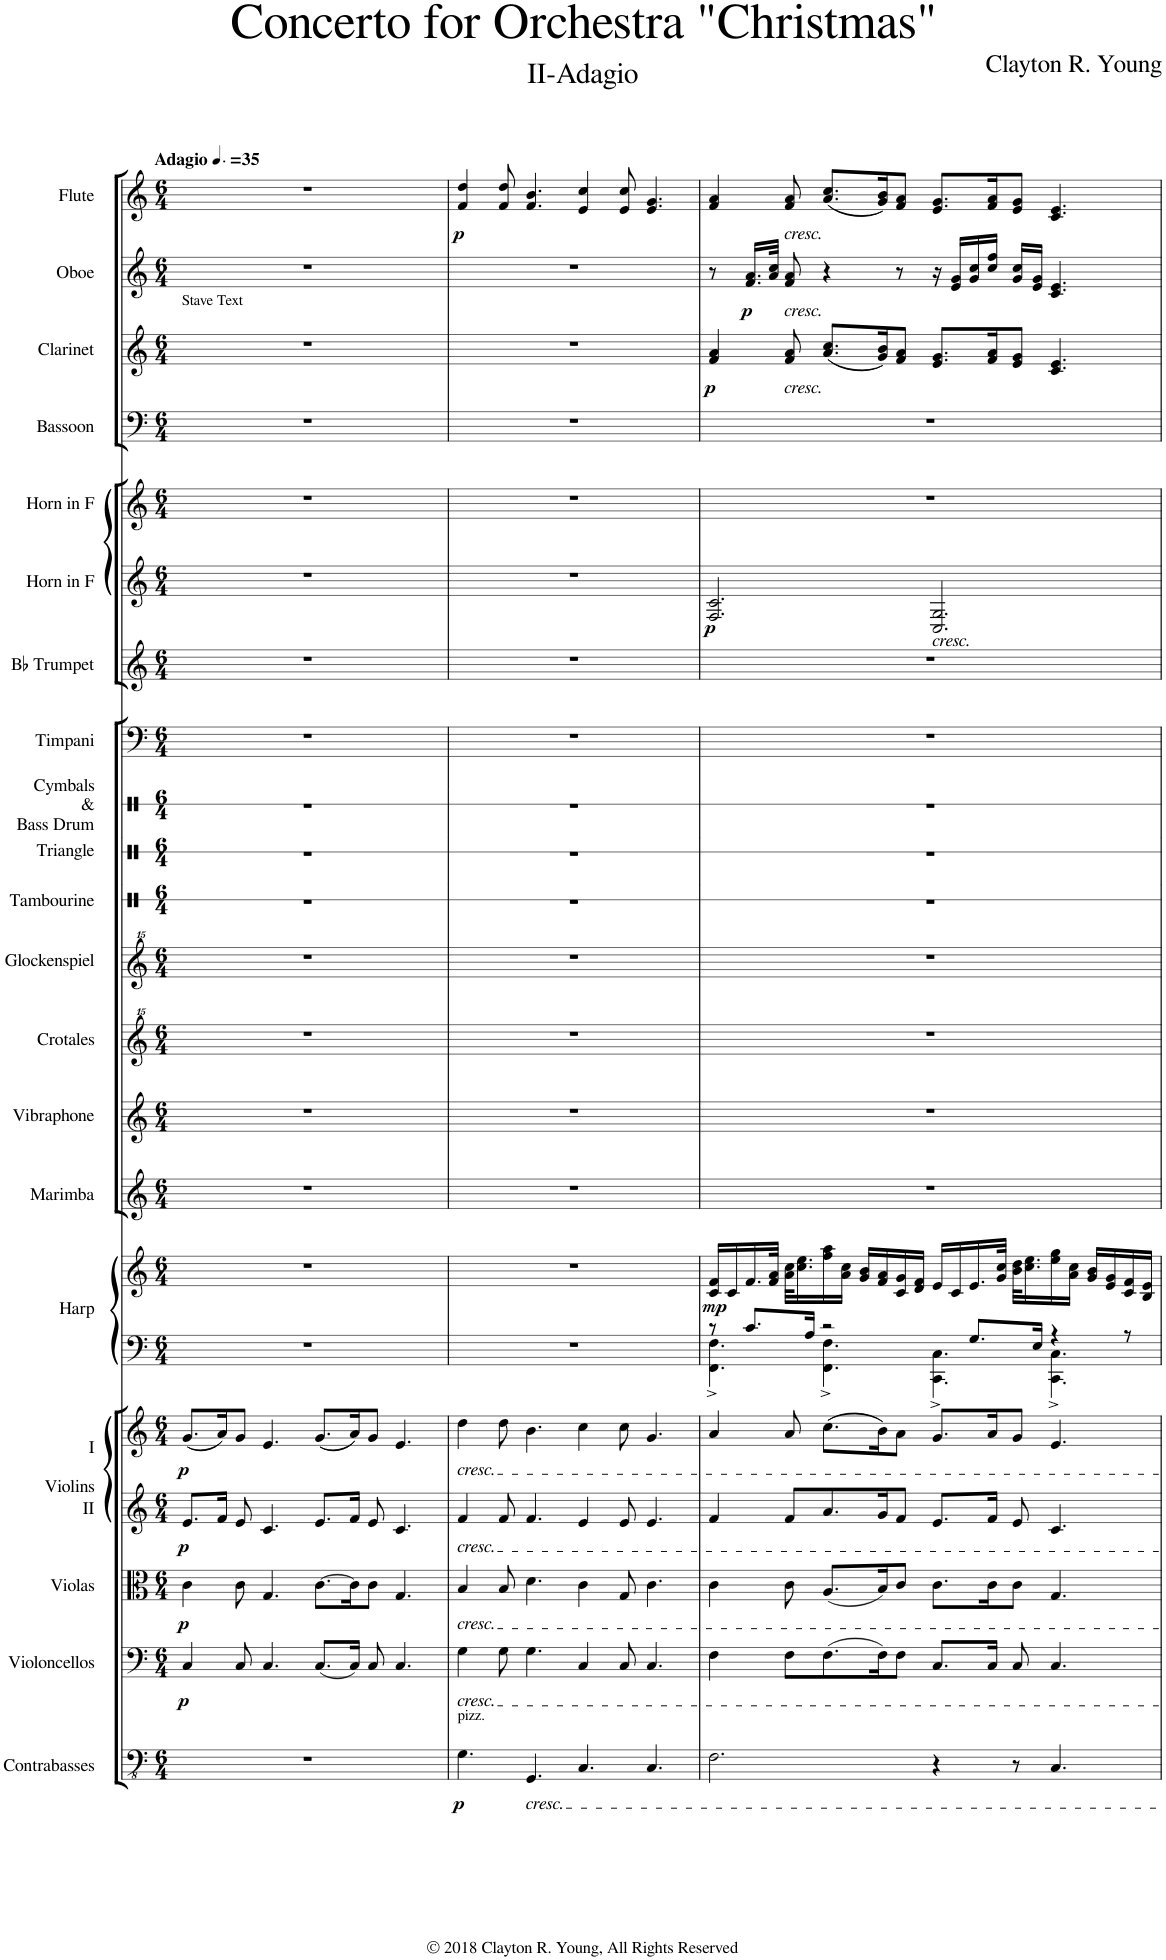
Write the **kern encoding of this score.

**kern	**dynam	**kern	**dynam	**kern	**dynam	**kern	**dynam	**kern	**dynam	**kern	**kern	**dynam	**kern	**kern	**kern	**kern	**kern	**kern	**kern	**kern	**kern	**kern	**dynam	**kern	**kern	**kern	**dynam	**kern	**dynam	**kern	**dynam
*part21	*part21	*part20	*part20	*part19	*part19	*part18	*part18	*part17	*part17	*part16	*part16	*part16	*part15	*part14	*part13	*part12	*part11	*part10	*part9	*part8	*part7	*part6	*part6	*part5	*part4	*part3	*part3	*part2	*part2	*part1	*part1
*staff22	*staff22	*staff21	*staff21	*staff20	*staff20	*staff19	*staff19	*staff18	*staff18	*staff17	*staff16	*staff16/17	*staff15	*staff14	*staff13	*staff12	*staff11	*staff10	*staff9	*staff8	*staff7	*staff6	*staff6	*staff5	*staff4	*staff3	*staff3	*staff2	*staff2	*staff1	*staff1
*I"Contrabasses	*	*I"Violoncellos	*	*I"Violas	*	*I"II	*	*I"I  Violins	*	*I"Harp	*	*	*I"Marimba	*I"Vibraphone	*I"Crotales	*I"Glockenspiel	*I"Tambourine	*I"Triangle	*I"Cymbals &amp; Bass Drum	*I"Timpani	*I"Bb Trumpet	*I"Horn in F	*	*I"Horn in F	*I"Bassoon	*I"Clarinet	*	*I"Oboe	*	*I"Flute	*
*I'Cbs.	*	*I'Vcs.	*	*I'Vlas.	*	*I'II	*	*I'I  Vlns.	*	*I'Hrp.	*	*	*I'Mrm.	*I'Vib.	*I'Cro.	*I'Glk.	*I'Tamb.	*I'Trgl.	*I'Cymb. B. Dr.	*I'Timp.	*I'Bb Tpt.	*	*	*	*I'Bsn.	*I'Cl.	*	*I'Ob.	*	*I'Fl.	*
*	*	*	*	*	*	*	*	*	*	*	*	*	*	*	*	*	*stria1	*stria1	*stria1	*	*	*	*	*	*	*	*	*	*	*	*
*clefFv4	*	*clefF4	*	*clefC3	*	*clefG2	*	*clefG2	*	*clefF4	*clefG2	*	*clefG2	*clefG2	*clefG^^2	*clefG^^2	*clefX	*clefX	*clefX	*clefF4	*clefG2	*clefG2	*	*clefG2	*clefF4	*clefG2	*	*clefG2	*	*clefG2	*
*	*	*	*	*	*	*	*	*ITrd1c2	*	*ITrd5c9	*ITrd5c9	*	*	*	*	*	*	*	*	*	*ITrd7c12	*ITrd4c7	*	*	*	*	*	*	*	*	*
*k[]	*	*k[]	*	*k[]	*	*k[]	*	*k[]	*	*k[]	*k[]	*	*k[]	*k[]	*k[]	*k[]	*k[]	*k[]	*k[]	*k[]	*k[]	*k[]	*	*k[]	*k[]	*k[]	*	*k[]	*	*k[]	*
*M6/4	*	*M6/4	*	*M6/4	*	*M6/4	*	*M6/4	*	*M6/4	*M6/4	*	*M6/4	*M6/4	*M6/4	*M6/4	*M6/4	*M6/4	*M6/4	*M6/4	*M6/4	*M6/4	*	*M6/4	*M6/4	*M6/4	*	*M6/4	*	*M6/4	*
*MM53	*	*MM53	*	*MM53	*	*MM53	*	*MM53	*	*MM53	*MM53	*	*MM53	*MM53	*MM53	*MM53	*MM53	*MM53	*MM53	*MM53	*MM53	*MM53	*	*MM53	*MM53	*MM53	*	*MM53	*	*MM53	*
=1	=1	=1	=1	=1	=1	=1	=1	=1	=1	=1	=1	=1	=1	=1	=1	=1	=1	=1	=1	=1	=1	=1	=1	=1	=1	=1	=1	=1	=1	=1	=1
!	!	!	!	!	!	!	!	!	!	!	!	!	!	!	!	!	!	!	!	!	!	!	!	!	!	!	!	!	!	!LO:TX:a:B:t=Adagio	!
!	!	!	!	!	!	!	!	!	!	!	!	!	!	!	!	!	!	!	!	!	!	!	!	!	!	!LO:TX:a:t=Stave Text	!	!	!	!	!
!	!	!	!LO:DY:b	!	!LO:DY:b	!	!LO:DY:b	!	!LO:DY:b	!	!	!	!	!	!	!	!	!	!	!	!	!	!	!	!	!	!	!	!	!	!
1.r	.	4C/	p	4c\	p	8.e/L	p	((8.g/L	p	1.r	1.r	.	1.r	1.r	1.r	1.r	1.r	1.r	1.r	1.r	1.r	1.r	.	1.r	1.r	1.r	.	1.r	.	1.r	.
.	.	.	.	.	.	16f/Jk	.	16a/K))	.	.	.	.	.	.	.	.	.	.	.	.	.	.	.	.	.	.	.	.	.	.	.
.	.	8C/	.	8c\	.	8e/	.	8g/J	.	.	.	.	.	.	.	.	.	.	.	.	.	.	.	.	.	.	.	.	.	.	.
.	.	4.C/	.	4.G/	.	4.c/	.	4.e/	.	.	.	.	.	.	.	.	.	.	.	.	.	.	.	.	.	.	.	.	.	.	.
.	.	(8.C/L	.	[8.c\L	.	8.e/L	.	((8.g/L	.	.	.	.	.	.	.	.	.	.	.	.	.	.	.	.	.	.	.	.	.	.	.
.	.	16C/Jk)	.	16c\K]	.	16f/Jk	.	16a/K))	.	.	.	.	.	.	.	.	.	.	.	.	.	.	.	.	.	.	.	.	.	.	.
.	.	8C/	.	8c\J	.	8e/	.	8g/J	.	.	.	.	.	.	.	.	.	.	.	.	.	.	.	.	.	.	.	.	.	.	.
.	.	4.C/	.	4.G/	.	4.c/	.	4.e/	.	.	.	.	.	.	.	.	.	.	.	.	.	.	.	.	.	.	.	.	.	.	.
=2	=2	=2	=2	=2	=2	=2	=2	=2	=2	=2	=2	=2	=2	=2	=2	=2	=2	=2	=2	=2	=2	=2	=2	=2	=2	=2	=2	=2	=2	=2	=2
!	!	!	!	!	!	!	!	!LO:TX:b:i:t=cresc.	!	!	!	!	!	!	!	!	!	!	!	!	!	!	!	!	!	!	!	!	!	!	!
!	!	!	!	!	!	!LO:TX:b:i:t=cresc.	!	!	!	!	!	!	!	!	!	!	!	!	!	!	!	!	!	!	!	!	!	!	!	!	!
!	!	!	!	!LO:TX:b:i:t=cresc.	!	!	!	!	!	!	!	!	!	!	!	!	!	!	!	!	!	!	!	!	!	!	!	!	!	!	!
!	!	!LO:TX:b:i:t=cresc.	!	!	!	!	!	!	!	!	!	!	!	!	!	!	!	!	!	!	!	!	!	!	!	!	!	!	!	!	!
!LO:TX:a:t=pizz.	!	!	!	!	!	!	!	!	!	!	!	!	!	!	!	!	!	!	!	!	!	!	!	!	!	!	!	!	!	!	!
!	!LO:DY:b	!	!	!	!	!	!	!	!	!	!	!	!	!	!	!	!	!	!	!	!	!	!	!	!	!	!	!	!	!	!LO:DY:b
4.GG\	p	4G\	.	4B/	.	4f/	.	4dd\	.	1.r	1.r	.	1.r	1.r	1.r	1.r	1.r	1.r	1.r	1.r	1.r	1.r	.	1.r	1.r	1.r	.	1.r	.	4f/ 4dd/	p
.	.	8G\	.	8B/	.	8f/	.	8dd\	.	.	.	.	.	.	.	.	.	.	.	.	.	.	.	.	.	.	.	.	.	8f/ 8dd/	.
!LO:TX:b:i:t=cresc.	!	!	!	!	!	!	!	!	!	!	!	!	!	!	!	!	!	!	!	!	!	!	!	!	!	!	!	!	!	!	!
4.GGG/	.	4.G\	.	4.d\	.	4.f/	.	4.b\	.	.	.	.	.	.	.	.	.	.	.	.	.	.	.	.	.	.	.	.	.	4.f/ 4.b/	.
4.CC/	.	4C/	.	4c\	.	4e/	.	4cc\	.	.	.	.	.	.	.	.	.	.	.	.	.	.	.	.	.	.	.	.	.	4e/ 4cc/	.
.	.	8C/	.	8G/	.	8e/	.	8cc\	.	.	.	.	.	.	.	.	.	.	.	.	.	.	.	.	.	.	.	.	.	8e/ 8cc/	.
4.CC/	.	4.C/	.	4.c\	.	4.e/	.	4.g/	.	.	.	.	.	.	.	.	.	.	.	.	.	.	.	.	.	.	.	.	.	4.e/ 4.g/	.
=3	=3	=3	=3	=3	=3	=3	=3	=3	=3	=3	=3	=3	=3	=3	=3	=3	=3	=3	=3	=3	=3	=3	=3	=3	=3	=3	=3	=3	=3	=3	=3
*	*	*	*	*	*	*	*	*	*	*^	*	*	*	*	*	*	*	*	*	*	*	*	*	*	*	*	*	*	*	*	*
!	!	!	!	!	!	!	!	!	!	!	!	!	!LO:DY:b	!	!	!	!	!	!	!	!	!	!	!LO:DY:b	!	!	!	!LO:DY:b	!	!	!	!
2.FF\	.	4F\	.	4c\	.	4f/	.	4a/	.	8r	4.FF\^ 4.F\^	16c/ 16f/LL	mp	1.r	1.r	1.r	1.r	1.r	1.r	1.r	1.r	1.r	2.F/ 2.c/	p	1.r	1.r	4f/ 4a/	p	8r	.	4f/ 4a/	.
.	.	.	.	.	.	.	.	.	.	.	.	16c/	.	.	.	.	.	.	.	.	.	.	.	.	.	.	.	.	.	.	.	.
!	!	!	!	!	!	!	!	!	!	!	!	!	!	!	!	!	!	!	!	!	!	!	!	!	!	!	!	!	!	!LO:DY:b	!	!
.	.	.	.	.	.	.	.	.	.	8.c/L	.	16.f/	.	.	.	.	.	.	.	.	.	.	.	.	.	.	.	.	16.f/ 16.a/LL	p	.	.
.	.	.	.	.	.	.	.	.	.	.	.	32f/ 32a/JJk	.	.	.	.	.	.	.	.	.	.	.	.	.	.	.	.	32a/ 32cc/JJk	.	.	.
!	!	!	!	!	!	!	!	!	!	!	!	!	!	!	!	!	!	!	!	!	!	!	!	!	!	!	!	!	!	!	!LO:TX:b:i:t=cresc.	!
!	!	!	!	!	!	!	!	!	!	!	!	!	!	!	!	!	!	!	!	!	!	!	!	!	!	!	!	!	!LO:TX:b:i:t=cresc.	!	!	!
!	!	!	!	!	!	!	!	!	!	!	!	!	!	!	!	!	!	!	!	!	!	!	!	!	!	!	!LO:TX:b:i:t=cresc.	!	!	!	!	!
.	.	8F\L	.	8c\	.	8f/L	.	8a/	.	.	.	32a\ 32cc\KLL	.	.	.	.	.	.	.	.	.	.	.	.	.	.	8f/ 8a/	.	8f/ 8a/	.	8f/ 8a/	.
.	.	.	.	.	.	.	.	.	.	.	.	16.cc\ 16.ee\	.	.	.	.	.	.	.	.	.	.	.	.	.	.	.	.	.	.	.	.
.	.	.	.	.	.	.	.	.	.	16A/Jk	.	.	.	.	.	.	.	.	.	.	.	.	.	.	.	.	.	.	.	.	.	.
.	.	(8.F\	.	(8.A/L	.	8.a/	.	((8.cc\L	.	2r	4.FF\^ 4.F\^	16ff\ 16aa\	.	.	.	.	.	.	.	.	.	.	.	.	.	.	((8.a/ 8.cc/L	.	4r	.	((8.a/ 8.cc/L	.
.	.	.	.	.	.	.	.	.	.	.	.	16a\ 16cc\JJ	.	.	.	.	.	.	.	.	.	.	.	.	.	.	.	.	.	.	.	.
.	.	.	.	.	.	.	.	.	.	.	.	16g/ 16b/LL	.	.	.	.	.	.	.	.	.	.	.	.	.	.	.	.	.	.	.	.
.	.	16F\K)	.	16B/K)	.	16g/K	.	16b\K))	.	.	.	16f/ 16a/	.	.	.	.	.	.	.	.	.	.	.	.	.	.	16g/ 16b/K))	.	.	.	16g/ 16b/K))	.
.	.	8F\J	.	8c/J	.	8f/J	.	8a\J	.	.	.	16c/ 16g/	.	.	.	.	.	.	.	.	.	.	.	.	.	.	8f/ 8a/J	.	8r	.	8f/ 8a/J	.
.	.	.	.	.	.	.	.	.	.	.	.	16d/ 16f/JJ	.	.	.	.	.	.	.	.	.	.	.	.	.	.	.	.	.	.	.	.
!	!	!	!	!	!	!	!	!	!	!	!	!	!	!	!	!	!	!	!	!	!	!	!LO:TX:b:i:t=cresc.	!	!	!	!	!	!	!	!	!
4r	.	8.C/L	.	8.c\L	.	8.e/L	.	8.g/L	.	.	4.CC\^ 4.C\^	16e/LL	.	.	.	.	.	.	.	.	.	.	2.C/ 2.G/	.	.	.	8.e/ 8.g/L	.	16r	.	8.e/ 8.g/L	.
.	.	.	.	.	.	.	.	.	.	.	.	16c/	.	.	.	.	.	.	.	.	.	.	.	.	.	.	.	.	16e/ 16g/LL	.	.	.
.	.	.	.	.	.	.	.	.	.	8.G/L	.	16.e/	.	.	.	.	.	.	.	.	.	.	.	.	.	.	.	.	16g/ 16cc/	.	.	.
.	.	16C/Jk	.	16c\K	.	16f/Jk	.	16a/K	.	.	.	.	.	.	.	.	.	.	.	.	.	.	.	.	.	.	16f/ 16a/K	.	16cc/ 16ff/JJ	.	16f/ 16a/K	.
.	.	.	.	.	.	.	.	.	.	.	.	32g/ 32cc/JJk	.	.	.	.	.	.	.	.	.	.	.	.	.	.	.	.	.	.	.	.
8r	.	8C/	.	8c\J	.	8e/	.	8g/J	.	.	.	32b\ 32dd\KLL	.	.	.	.	.	.	.	.	.	.	.	.	.	.	8e/ 8g/J	.	16g/ 16cc/LL	.	8e/ 8g/J	.
.	.	.	.	.	.	.	.	.	.	.	.	16.cc\ 16.ee\	.	.	.	.	.	.	.	.	.	.	.	.	.	.	.	.	.	.	.	.
.	.	.	.	.	.	.	.	.	.	16E/Jk	.	.	.	.	.	.	.	.	.	.	.	.	.	.	.	.	.	.	16e/ 16g/JJ	.	.	.
4.CC/	.	4.C/	.	4.G/	.	4.c/	.	4.e/	.	4r	4.CC\^ 4.C\^	16ee\ 16gg\	.	.	.	.	.	.	.	.	.	.	.	.	.	.	4.c/ 4.e/	.	4.c/ 4.e/	.	4.c/ 4.e/	.
.	.	.	.	.	.	.	.	.	.	.	.	16a\ 16cc\JJ	.	.	.	.	.	.	.	.	.	.	.	.	.	.	.	.	.	.	.	.
.	.	.	.	.	.	.	.	.	.	.	.	16g/ 16b/LL	.	.	.	.	.	.	.	.	.	.	.	.	.	.	.	.	.	.	.	.
.	.	.	.	.	.	.	.	.	.	.	.	16e/ 16g/	.	.	.	.	.	.	.	.	.	.	.	.	.	.	.	.	.	.	.	.
.	.	.	.	.	.	.	.	.	.	8r	.	16c/ 16f/	.	.	.	.	.	.	.	.	.	.	.	.	.	.	.	.	.	.	.	.
.	.	.	.	.	.	.	.	.	.	.	.	16B/ 16e/JJ	.	.	.	.	.	.	.	.	.	.	.	.	.	.	.	.	.	.	.	.
*	*	*	*	*	*	*	*	*	*	*v	*v	*	*	*	*	*	*	*	*	*	*	*	*	*	*	*	*	*	*	*	*	*
=	=	=	=	=	=	=	=	=	=	=	=	=	=	=	=	=	=	=	=	=	=	=	=	=	=	=	=	=	=	=	=
*-	*-	*-	*-	*-	*-	*-	*-	*-	*-	*-	*-	*-	*-	*-	*-	*-	*-	*-	*-	*-	*-	*-	*-	*-	*-	*-	*-	*-	*-	*-	*-
